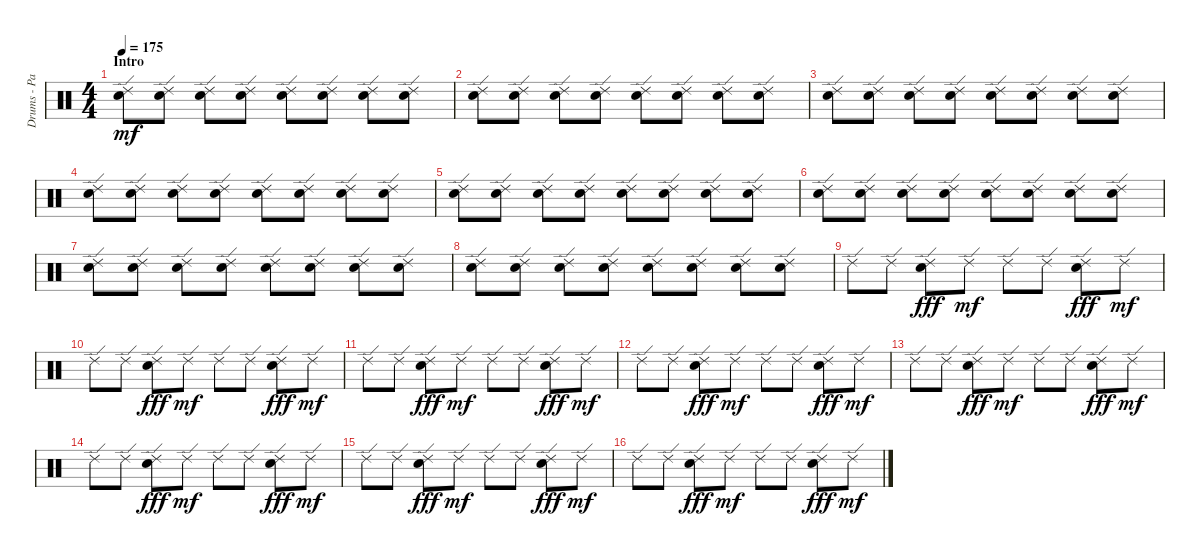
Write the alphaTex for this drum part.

\track ("Drums - Paice" "Drums - Pa") {instrument percussion}
\staff {score}
\articulation defaults
\ts (4 4)
\section ("" "Intro")
\tempo 175
\clef neutral
\ks c
("Ride (edge) 2" "Electric Snare (hit)").8{dy mf} ("Ride (edge) 2" "Electric Snare (hit)").8 ("Ride (edge) 2" "Electric Snare (hit)").8 ("Ride (edge) 2" "Electric Snare (hit)").8 ("Ride (edge) 2" "Electric Snare (hit)").8 ("Ride (edge) 2" "Electric Snare (hit)").8 ("Ride (edge) 2" "Electric Snare (hit)").8 ("Ride (edge) 2" "Electric Snare (hit)").8 |
("Ride (edge) 2" "Electric Snare (hit)").8 ("Ride (edge) 2" "Electric Snare (hit)").8 ("Ride (edge) 2" "Electric Snare (hit)").8 ("Ride (edge) 2" "Electric Snare (hit)").8 ("Ride (edge) 2" "Electric Snare (hit)").8 ("Ride (edge) 2" "Electric Snare (hit)").8 ("Ride (edge) 2" "Electric Snare (hit)").8 ("Ride (edge) 2" "Electric Snare (hit)").8 |
("Ride (edge) 2" "Electric Snare (hit)").8 ("Ride (edge) 2" "Electric Snare (hit)").8 ("Ride (edge) 2" "Electric Snare (hit)").8 ("Ride (edge) 2" "Electric Snare (hit)").8 ("Ride (edge) 2" "Electric Snare (hit)").8 ("Ride (edge) 2" "Electric Snare (hit)").8 ("Ride (edge) 2" "Electric Snare (hit)").8 ("Ride (edge) 2" "Electric Snare (hit)").8 |
("Ride (edge) 2" "Electric Snare (hit)").8 ("Ride (edge) 2" "Electric Snare (hit)").8 ("Ride (edge) 2" "Electric Snare (hit)").8 ("Ride (edge) 2" "Electric Snare (hit)").8 ("Ride (edge) 2" "Electric Snare (hit)").8 ("Ride (edge) 2" "Electric Snare (hit)").8 ("Ride (edge) 2" "Electric Snare (hit)").8 ("Ride (edge) 2" "Electric Snare (hit)").8 |
("Ride (edge) 2" "Electric Snare (hit)").8 ("Ride (edge) 2" "Electric Snare (hit)").8 ("Ride (edge) 2" "Electric Snare (hit)").8 ("Ride (edge) 2" "Electric Snare (hit)").8 ("Ride (edge) 2" "Electric Snare (hit)").8 ("Ride (edge) 2" "Electric Snare (hit)").8 ("Ride (edge) 2" "Electric Snare (hit)").8 ("Ride (edge) 2" "Electric Snare (hit)").8 |
("Ride (edge) 2" "Electric Snare (hit)").8 ("Ride (edge) 2" "Electric Snare (hit)").8 ("Ride (edge) 2" "Electric Snare (hit)").8 ("Ride (edge) 2" "Electric Snare (hit)").8 ("Ride (edge) 2" "Electric Snare (hit)").8 ("Ride (edge) 2" "Electric Snare (hit)").8 ("Ride (edge) 2" "Electric Snare (hit)").8 ("Ride (edge) 2" "Electric Snare (hit)").8 |
("Ride (edge) 2" "Electric Snare (hit)").8 ("Ride (edge) 2" "Electric Snare (hit)").8 ("Ride (edge) 2" "Electric Snare (hit)").8 ("Ride (edge) 2" "Electric Snare (hit)").8 ("Ride (edge) 2" "Electric Snare (hit)").8 ("Ride (edge) 2" "Electric Snare (hit)").8 ("Ride (edge) 2" "Electric Snare (hit)").8 ("Ride (edge) 2" "Electric Snare (hit)").8 |
("Ride (edge) 2" "Electric Snare (hit)").8 ("Ride (edge) 2" "Electric Snare (hit)").8 ("Ride (edge) 2" "Electric Snare (hit)").8 ("Ride (edge) 2" "Electric Snare (hit)").8 ("Ride (edge) 2" "Electric Snare (hit)").8 ("Ride (edge) 2" "Electric Snare (hit)").8 ("Ride (edge) 2" "Electric Snare (hit)").8 ("Ride (edge) 2" "Electric Snare (hit)").8 |
"Ride (edge) 2".8 "Ride (edge) 2".8 ("Ride (edge) 2" "Electric Snare (hit)").8{dy fff} "Ride (edge) 2".8{dy mf} "Ride (edge) 2".8 "Ride (edge) 2".8 ("Ride (edge) 2" "Electric Snare (hit)").8{dy fff} "Ride (edge) 2".8{dy mf} |
"Ride (edge) 2".8 "Ride (edge) 2".8 ("Ride (edge) 2" "Electric Snare (hit)").8{dy fff} "Ride (edge) 2".8{dy mf} "Ride (edge) 2".8 "Ride (edge) 2".8 ("Ride (edge) 2" "Electric Snare (hit)").8{dy fff} "Ride (edge) 2".8{dy mf} |
"Ride (edge) 2".8 "Ride (edge) 2".8 ("Ride (edge) 2" "Electric Snare (hit)").8{dy fff} "Ride (edge) 2".8{dy mf} "Ride (edge) 2".8 "Ride (edge) 2".8 ("Ride (edge) 2" "Electric Snare (hit)").8{dy fff} "Ride (edge) 2".8{dy mf} |
"Ride (edge) 2".8 "Ride (edge) 2".8 ("Ride (edge) 2" "Electric Snare (hit)").8{dy fff} "Ride (edge) 2".8{dy mf} "Ride (edge) 2".8 "Ride (edge) 2".8 ("Ride (edge) 2" "Electric Snare (hit)").8{dy fff} "Ride (edge) 2".8{dy mf} |
"Ride (edge) 2".8 "Ride (edge) 2".8 ("Ride (edge) 2" "Electric Snare (hit)").8{dy fff} "Ride (edge) 2".8{dy mf} "Ride (edge) 2".8 "Ride (edge) 2".8 ("Ride (edge) 2" "Electric Snare (hit)").8{dy fff} "Ride (edge) 2".8{dy mf} |
"Ride (edge) 2".8 "Ride (edge) 2".8 ("Ride (edge) 2" "Electric Snare (hit)").8{dy fff} "Ride (edge) 2".8{dy mf} "Ride (edge) 2".8 "Ride (edge) 2".8 ("Ride (edge) 2" "Electric Snare (hit)").8{dy fff} "Ride (edge) 2".8{dy mf} |
"Ride (edge) 2".8 "Ride (edge) 2".8 ("Ride (edge) 2" "Electric Snare (hit)").8{dy fff} "Ride (edge) 2".8{dy mf} "Ride (edge) 2".8 "Ride (edge) 2".8 ("Ride (edge) 2" "Electric Snare (hit)").8{dy fff} "Ride (edge) 2".8{dy mf} |
"Ride (edge) 2".8 "Ride (edge) 2".8 ("Ride (edge) 2" "Electric Snare (hit)").8{dy fff} "Ride (edge) 2".8{dy mf} "Ride (edge) 2".8 "Ride (edge) 2".8 ("Ride (edge) 2" "Electric Snare (hit)").8{dy fff} "Ride (edge) 2".8{dy mf}
